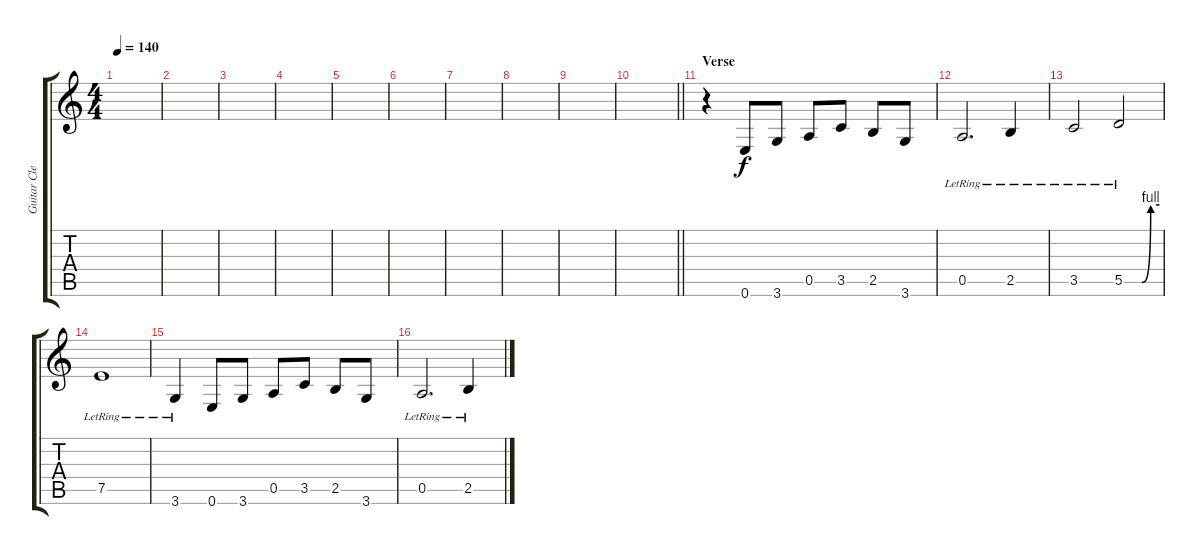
\track ("Guitar Clean" "Guitar Cle") {instrument electricguitarclean}
\staff {score tabs}
\tuning (E4 B3 G3 D3 A2 E2) {hide}
\ts (4 4)
\tempo 140
\clef g2
\ks c
|
|
|
|
|
|
|
|
|
\barLineRight lightlight
|
\section ("" "Verse")
r.4 0.6.8 3.6.8 0.5.8 3.5.8 2.5.8 3.6.8 |
0.5{lr}.2{d} 2.5{lr}.4 |
3.5{lr}.2 5.5{be (custom 0 0 30 0 45 4 60 4) lr}.2 |
7.5{lr}.1 |
3.6{lr}.4 0.6.8 3.6.8 0.5.8 3.5.8 2.5.8 3.6.8 |
0.5{lr}.2{d} 2.5{lr}.4
